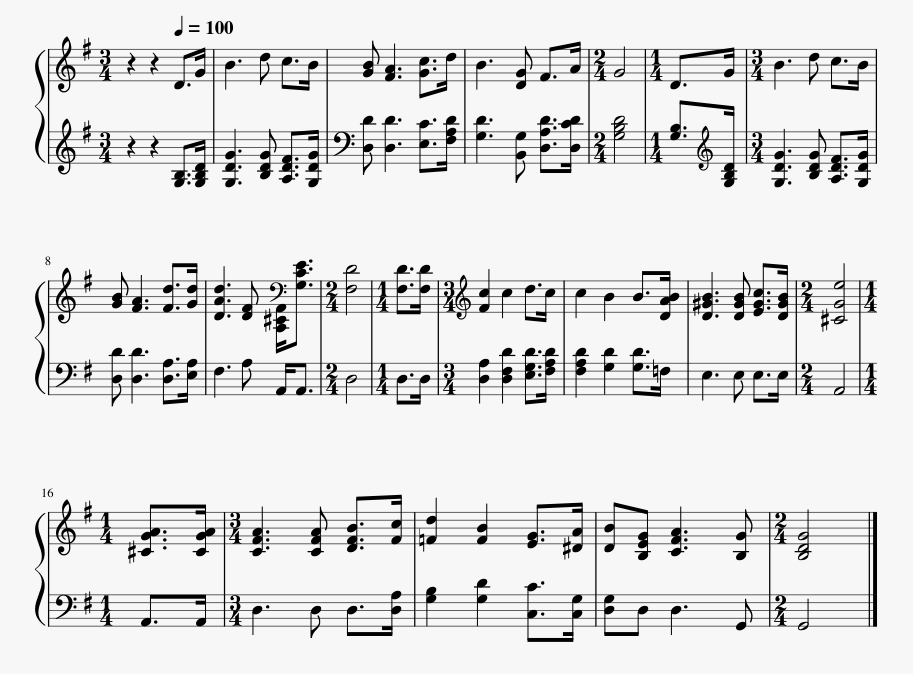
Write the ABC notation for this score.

X:1
%%score { 1 | 2 }
L:1/8
M:3/4
I:linebreak $
K:G
V:1 treble
V:2 treble
V:1
 z2 z2[Q:1/4=100] D>G | B3 d c>B | [GB] [FA]3 [Gc]>d | B3 [DG] F>A |[M:2/4] G4 | %5
[M:1/4] D>G |[M:3/4] B3 d c>B |$ [GB] [FA]3 [Fd]>[Gd] | [DAd]3 [DF] [A,^CF]<[K:bass][G,CE] |[M:2/4] [F,D]4 | %10
[M:1/4] [F,D]>[F,D] |[M:3/4][K:treble] [Fc]2 c2 d>c | c2 B2 B>[DAB] | [D^GB]3 [DGB] [EGc]>[DGB] |[M:2/4] [^CGe]4 |$ %15
[M:1/4] [^CGA]>[CGA] |[M:3/4] [CFA]3 [CFA] [DFB]>[Fc] | [=Fd]2 [FB]2 [EG]>[^DA] | [DB][B,EG] [CFA]3 [B,G] |[M:2/4] [B,DG]4 |] %20
V:2
 z2 z2 [G,B,]>[G,B,D] | [G,DG]3 [B,DG] [A,DF]>[G,DG] | [D,D] [D,D]3 [E,C]>[F,A,D] | [G,D]3 [B,,G,] [D,A,D]>[D,CD] |[M:2/4] [G,B,D]4 | %5
[M:1/4] [G,B,]>[K:treble][G,B,D] |[M:3/4] [G,DG]3 [B,DG] [A,DF]>[G,DG] |$ [D,D] [D,D]3 [D,A,]>[E,A,] | F,3 A, A,,<A,, |[M:2/4] D,4 | %10
[M:1/4] D,>D, |[M:3/4] [D,A,]2 [D,F,D]2 [E,G,D]>[F,A,D] | [F,A,D]2 [G,D]2 [G,D]>=F, | E,3 E, E,>E, |[M:2/4] A,,4 |$ %15
[M:1/4] A,,>A,, |[M:3/4] D,3 D, D,>[D,A,] | [G,B,]2 [G,D]2 [C,C]>[C,G,] | [D,G,]D, D,3 G,, |[M:2/4] G,,4 |] %20
